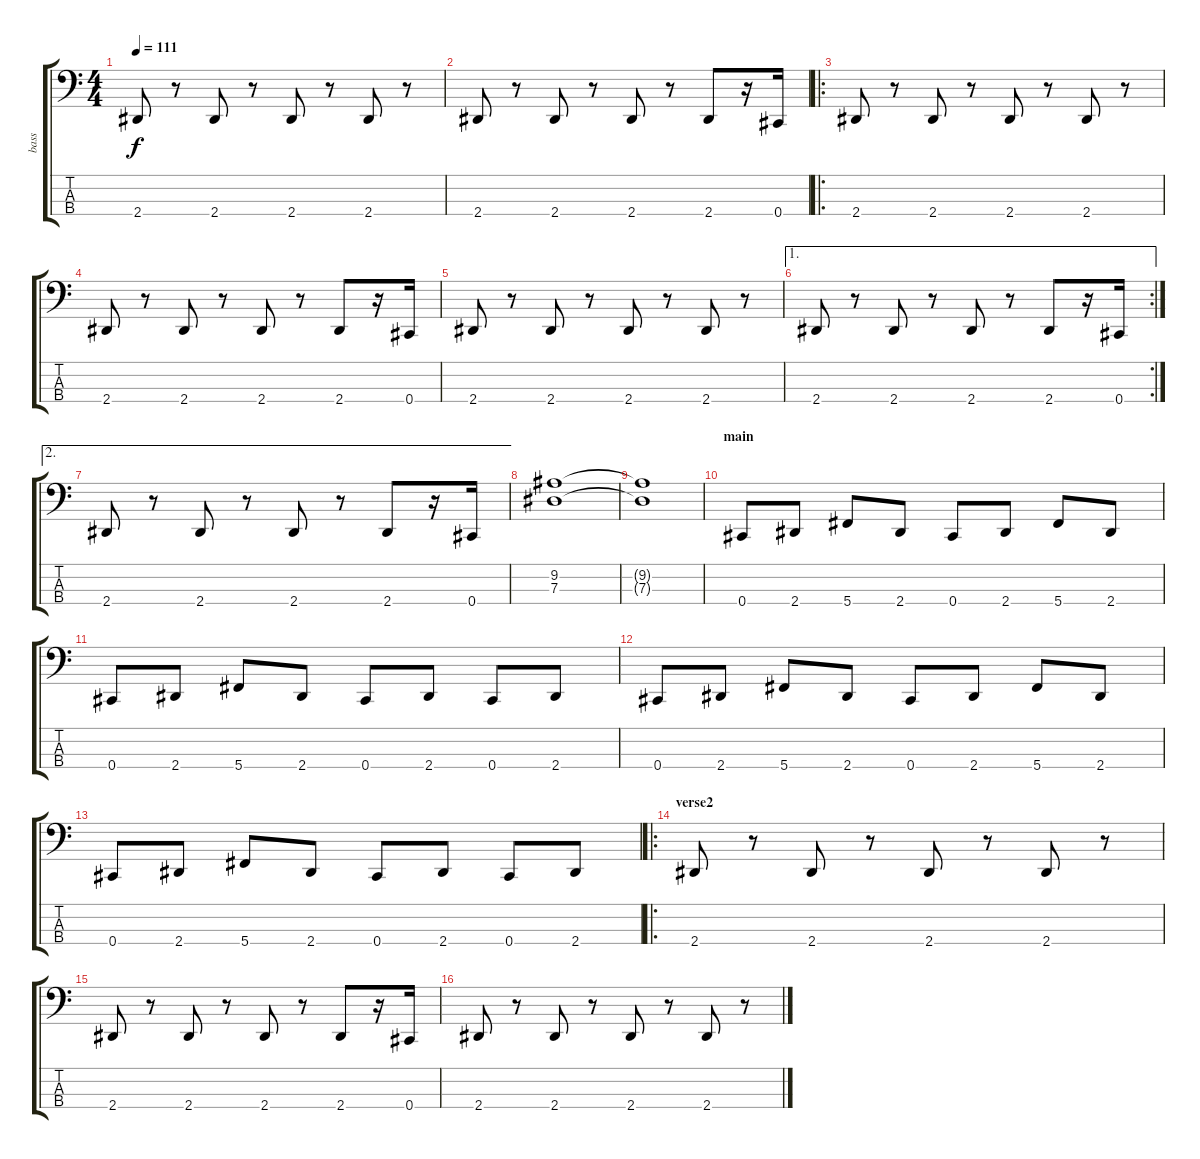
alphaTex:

\track ("bass" "bass") {instrument electricbassfinger}
\staff {score tabs}
\tuning (Gb2 Db2 Ab1 Db1) {hide}
\ts (4 4)
\tempo 111
\clef f4
\ks c
2.4.8{dy f} r.8 2.4.8 r.8 2.4.8 r.8 2.4.8 r.8 |
2.4.8 r.8 2.4.8 r.8 2.4.8 r.8 2.4.8 r.16 0.4.16 |
\ro
2.4.8{instrument slapbass1} r.8 2.4.8 r.8 2.4.8 r.8 2.4.8 r.8 |
2.4.8 r.8 2.4.8 r.8 2.4.8 r.8 2.4.8 r.16 0.4.16 |
2.4.8 r.8 2.4.8 r.8 2.4.8 r.8 2.4.8 r.8 |
\ae 1
\rc 2
2.4.8 r.8 2.4.8 r.8 2.4.8 r.8 2.4.8 r.16 0.4.16 |
\ae 2
2.4.8 r.8 2.4.8 r.8 2.4.8 r.8 2.4.8 r.16 0.4.16 |
(9.2 7.3).1{instrument electricbassfinger} |
(9.2{t} 7.3{t}).1 |
\section ("" "main")
0.4.8 2.4.8 5.4.8 2.4.8 0.4.8 2.4.8 5.4.8 2.4.8 |
0.4.8 2.4.8 5.4.8 2.4.8 0.4.8 2.4.8 0.4.8 2.4.8 |
0.4.8 2.4.8 5.4.8 2.4.8 0.4.8 2.4.8 5.4.8 2.4.8 |
0.4.8 2.4.8 5.4.8 2.4.8 0.4.8 2.4.8 0.4.8 2.4.8 |
\ro
\section ("" "verse2")
2.4.8{instrument slapbass1} r.8 2.4.8 r.8 2.4.8 r.8 2.4.8 r.8 |
2.4.8 r.8 2.4.8 r.8 2.4.8 r.8 2.4.8 r.16 0.4.16 |
2.4.8 r.8 2.4.8 r.8 2.4.8 r.8 2.4.8 r.8
